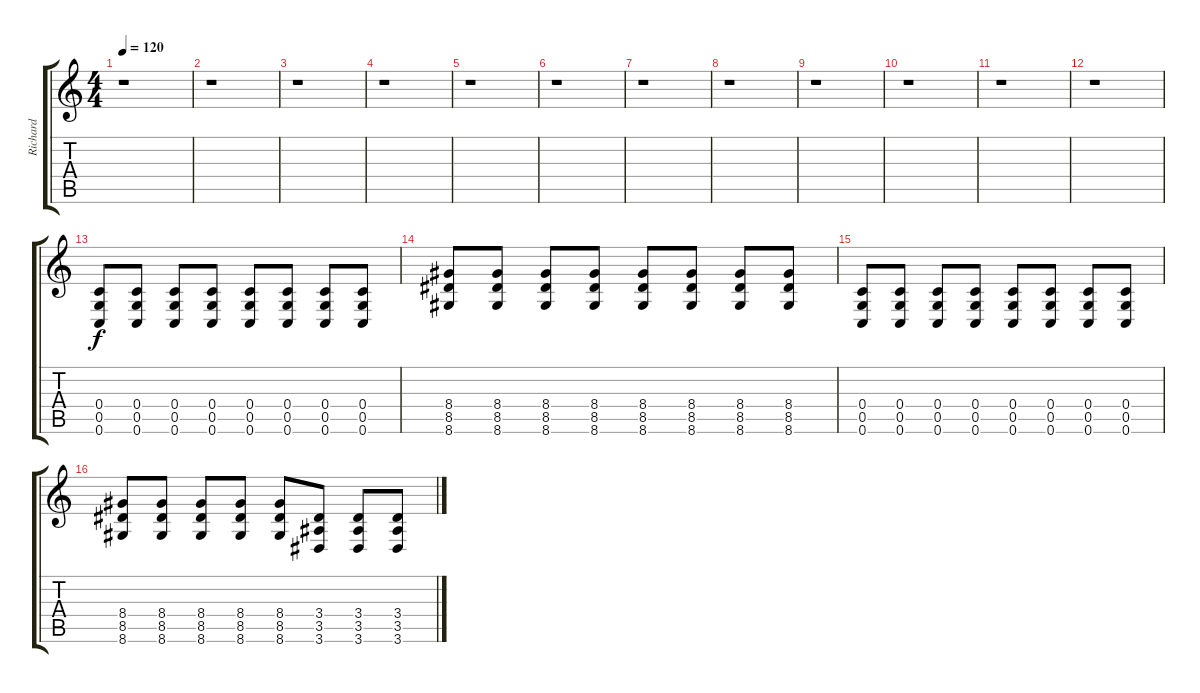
\track ("Richard" "Richard") {instrument overdrivenguitar}
\staff {score tabs}
\tuning (D4 A3 F3 C3 G2 C2) {hide}
\ts (4 4)
\tempo 120
\clef g2
\ks c
r.1{dy f} |
r.1 |
r.1 |
r.1 |
r.1 |
r.1 |
r.1 |
r.1 |
r.1 |
r.1 |
r.1 |
r.1 |
(0.4 0.5 0.6).8 (0.4 0.5 0.6).8 (0.4 0.5 0.6).8 (0.4 0.5 0.6).8 (0.4 0.5 0.6).8 (0.4 0.5 0.6).8 (0.4 0.5 0.6).8 (0.4 0.5 0.6).8 |
(8.4 8.5 8.6).8 (8.4 8.5 8.6).8 (8.4 8.5 8.6).8 (8.4 8.5 8.6).8 (8.4 8.5 8.6).8 (8.4 8.5 8.6).8 (8.4 8.5 8.6).8 (8.4 8.5 8.6).8 |
(0.4 0.5 0.6).8 (0.4 0.5 0.6).8 (0.4 0.5 0.6).8 (0.4 0.5 0.6).8 (0.4 0.5 0.6).8 (0.4 0.5 0.6).8 (0.4 0.5 0.6).8 (0.4 0.5 0.6).8 |
(8.4 8.5 8.6).8 (8.4 8.5 8.6).8 (8.4 8.5 8.6).8 (8.4 8.5 8.6).8 (8.4 8.5 8.6).8 (3.4 3.5 3.6).8 (3.4 3.5 3.6).8 (3.4 3.5 3.6).8
